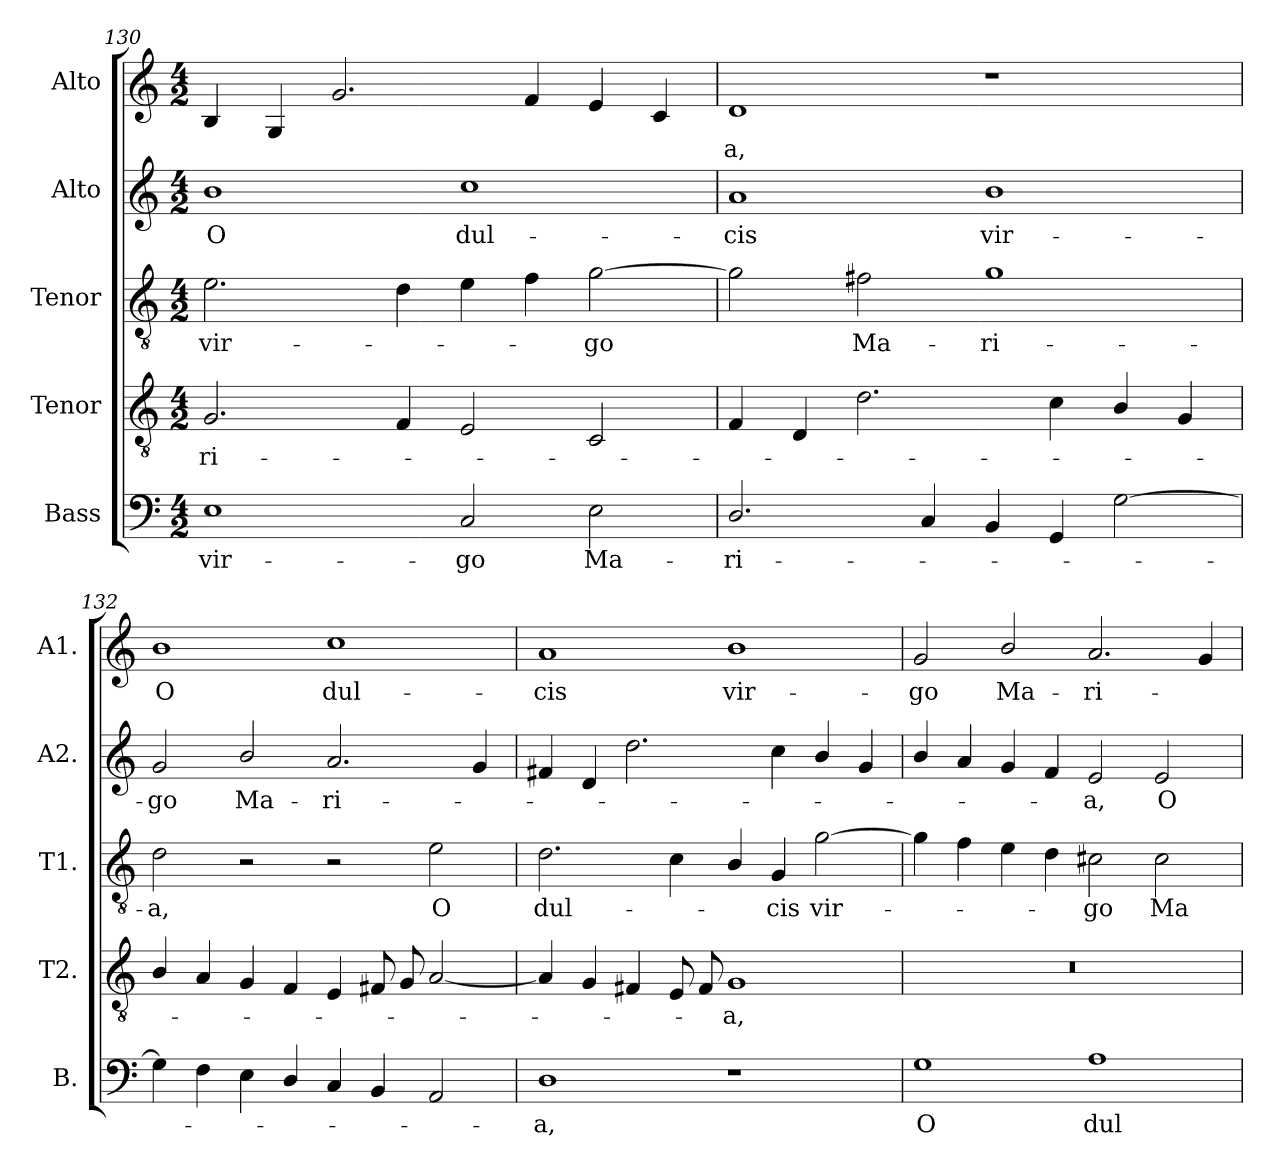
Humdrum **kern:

**kern	**text	**kern	**text	**kern	**text	**kern	**text	**kern	**text
*part5	*part5	*part4	*part4	*part3	*part3	*part2	*part2	*part1	*part1
*staff5	*staff5	*staff4	*staff4	*staff3	*staff3	*staff2	*staff2	*staff1	*staff1
*I"Bass	*	*I"Tenor	*	*I"Tenor	*	*I"Alto	*	*I"Alto	*
*I'B.	*	*I'T2.	*	*I'T1.	*	*I'A2.	*	*I'A1.	*
*clefF4	*	*clefGv2	*	*clefGv2	*	*clefG2	*	*clefG2	*
*	*	*ITrd7c12	*	*ITrd7c12	*	*	*	*	*
*k[]	*	*k[]	*	*k[]	*	*k[]	*	*k[]	*
*C:	*	*C:	*	*C:	*	*C:	*	*C:	*
*M4/2	*	*M4/2	*	*M4/2	*	*M4/2	*	*M4/2	*
=130	=130	=130	=130	=130	=130	=130	=130	=130	=130
!	!LO:LY:b:color=#000000	!	!	!	!	!	!	!	!
!	!	!	!LO:LY:b:color=#000000	!	!	!	!	!	!
!	!	!	!	!	!LO:LY:b:color=#000000	!	!	!	!
!	!	!	!	!	!	!	!LO:LY:b:color=#000000	!	!
1Ei	vir-	2.GGi/	-ri-	2.Ei\	vir-	1bi	O	4Bi/	.
.	.	.	.	.	.	.	.	4Gi/	.
.	.	.	.	.	.	.	.	2.gi/	.
.	.	4FFi/	.	4Di\	.	.	.	.	.
!	!LO:LY:b:color=#000000	!	!	!	!	!	!	!	!
!	!	!	!	!	!	!	!LO:LY:b:color=#000000	!	!
2Ci/	-go	2EEi/	.	4Ei\	.	1cci	dul-	.	.
.	.	.	.	4Fi\	.	.	.	4fi/	.
!	!LO:LY:b:color=#000000	!	!	!	!	!	!	!	!
!	!	!	!	!	!LO:LY:b:color=#000000	!	!	!	!
2Ei\	Ma-	2CCi/	.	[2Gi\	-go	.	.	4ei/	.
.	.	.	.	.	.	.	.	4ci/	.
=131	=131	=131	=131	=131	=131	=131	=131	=131	=131
!	!LO:LY:b:color=#000000	!	!	!	!	!	!	!	!
!	!	!	!	!	!	!	!LO:LY:b:color=#000000	!	!
!	!	!	!	!	!	!	!	!	!LO:LY:b:color=#000000
2.Di/	-ri-	4FFi/	.	2Gi\]	.	1ai	-cis	1di	-a,
.	.	4DDi/	.	.	.	.	.	.	.
!	!	!	!	!	!LO:LY:b:color=#000000	!	!	!	!
.	.	2.Di\	.	2F#Xi\	Ma-	.	.	.	.
4Ci/	.	.	.	.	.	.	.	.	.
!	!	!	!	!	!LO:LY:b:color=#000000	!	!	!	!
!	!	!	!	!	!	!	!LO:LY:b:color=#000000	!	!
4BBi/	.	.	.	1Gi	-ri-	1bi	vir-	1r	.
4GGi/	.	4Ci\	.	.	.	.	.	.	.
[2Gi\	.	4BBi/	.	.	.	.	.	.	.
.	.	4GGi/	.	.	.	.	.	.	.
=132	=132	=132	=132	=132	=132	=132	=132	=132	=132
!	!	!	!	!	!LO:LY:b:color=#000000	!	!	!	!
!	!	!	!	!	!	!	!LO:LY:b:color=#000000	!	!
!	!	!	!	!	!	!	!	!	!LO:LY:b:color=#000000
4Gi\]	.	4BBi/	.	2Di\	-a,	2gi/	-go	1bi	O
4Fi\	.	4AAi/	.	.	.	.	.	.	.
!	!	!	!	!	!	!	!LO:LY:b:color=#000000	!	!
4Ei\	.	4GGi/	.	2r	.	2bi/	Ma-	.	.
4Di/	.	4FFi/	.	.	.	.	.	.	.
!	!	!	!	!	!	!	!LO:LY:b:color=#000000	!	!
!	!	!	!	!	!	!	!	!	!LO:LY:b:color=#000000
4Ci/	.	4EEi/	.	2r	.	2.ai/	-ri-	1cci	dul-
4BBi/	.	8FF#Xi/	.	.	.	.	.	.	.
.	.	8GGi/	.	.	.	.	.	.	.
!	!	!	!	!	!LO:LY:b:color=#000000	!	!	!	!
2AAi/	.	[2AAi/	.	2Ei\	O	.	.	.	.
.	.	.	.	.	.	4gi/	.	.	.
!!LO:LB:g=z
=133	=133	=133	=133	=133	=133	=133	=133	=133	=133
!	!LO:LY:b:color=#000000	!	!	!	!	!	!	!	!
!	!	!	!	!	!LO:LY:b:color=#000000	!	!	!	!
!	!	!	!	!	!	!	!	!	!LO:LY:b:color=#000000
1Di	-a,	4AAi/]	.	2.Di\	dul-	4f#Xi/	.	1ai	-cis
.	.	4GGi/	.	.	.	4di/	.	.	.
.	.	4FF#Xi/	.	.	.	2.ddi\	.	.	.
.	.	8EEi/	.	4Ci\	.	.	.	.	.
.	.	8FF#i/	.	.	.	.	.	.	.
!	!	!	!LO:LY:b:color=#000000	!	!	!	!	!	!
!	!	!	!	!	!	!	!	!	!LO:LY:b:color=#000000
1r	.	1GGi	-a,	4BBi/	.	.	.	1bi	vir-
!	!	!	!	!	!LO:LY:b:color=#000000	!	!	!	!
.	.	.	.	4GGi/	-cis	4cci\	.	.	.
!	!	!	!	!	!LO:LY:b:color=#000000	!	!	!	!
.	.	.	.	[2Gi\	vir-	4bi/	.	.	.
.	.	.	.	.	.	4gi/	.	.	.
=134	=134	=134	=134	=134	=134	=134	=134	=134	=134
!	!LO:LY:b:color=#000000	!LO:N:vis=1	!	!	!	!	!	!	!
!	!	!	!	!	!	!	!	!	!LO:LY:b:color=#000000
1Gi	O	0r	.	4Gi\]	.	4bi/	.	2gi/	-go
.	.	.	.	4Fi\	.	4ai/	.	.	.
!	!	!	!	!	!	!	!	!	!LO:LY:b:color=#000000
.	.	.	.	4Ei\	.	4gi/	.	2bi/	Ma-
.	.	.	.	4Di\	.	4fi/	.	.	.
!	!LO:LY:b:color=#000000	!	!	!	!	!	!	!	!
!	!	!	!	!	!LO:LY:b:color=#000000	!	!	!	!
!	!	!	!	!	!	!	!LO:LY:b:color=#000000	!	!
!	!	!	!	!	!	!	!	!	!LO:LY:b:color=#000000
1Ai	dul-	.	.	2C#Xi\	-go	2ei/	-a,	2.ai/	-ri-
!	!	!	!	!	!LO:LY:b:color=#000000	!	!	!	!
!	!	!	!	!	!	!	!LO:LY:b:color=#000000	!	!
.	.	.	.	2C#i\	Ma-	2ei/	O	.	.
.	.	.	.	.	.	.	.	4gi/	.
=	=	=	=	=	=	=	=	=	=
*-	*-	*-	*-	*-	*-	*-	*-	*-	*-
